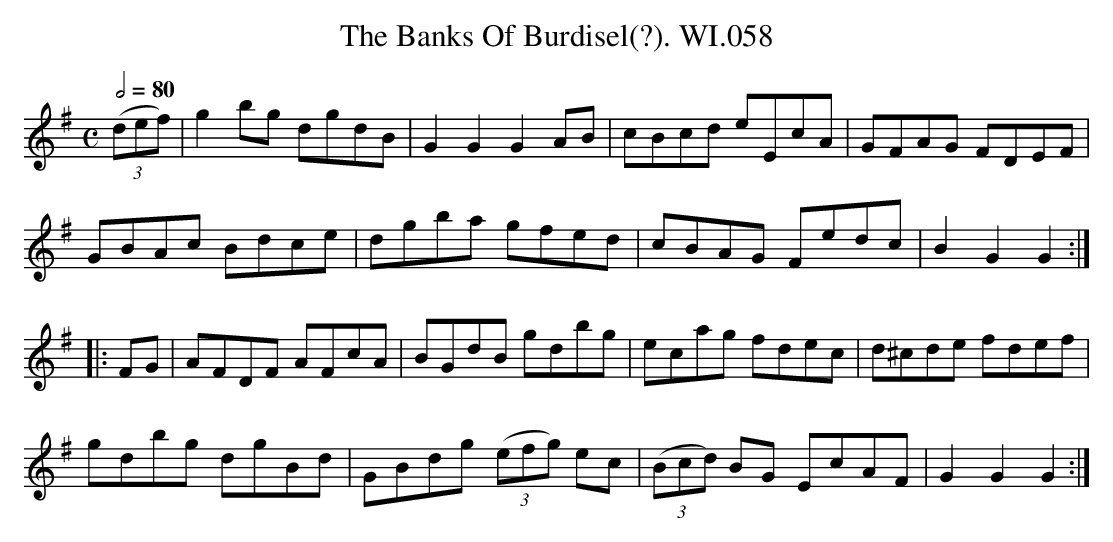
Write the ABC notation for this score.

X:1
T:Banks Of Burdisel(?). WI.058, The
M:C
L:1/8
Q:1/2=80
K:G
((3def)|g2bg dgdB|G2G2G2AB|cBcd eEcA|GFAG FDEF|
GBAc Bdce|dgba gfed|cBAG Fedc|B2G2G2:|
|:FG|AFDF AFcA|BGdB gdbg|ecag fdec|d^cde fdef|
gdbg dgBd|GBdg ((3efg) ec|((3Bcd) BG EcAF|G2G2G2:|
